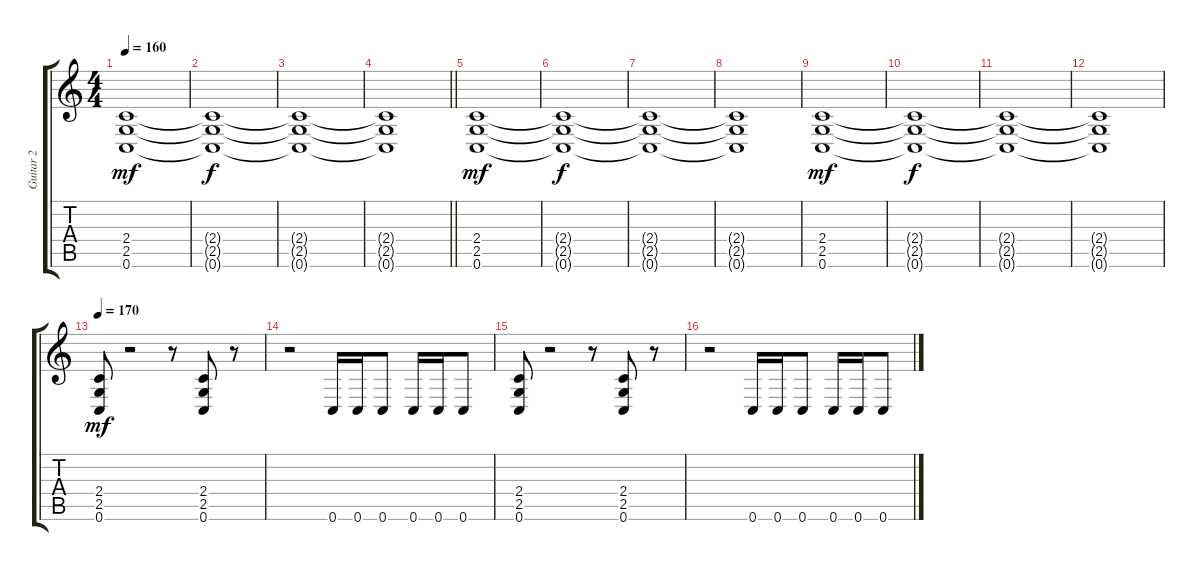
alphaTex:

\track ("Guitar 2" "Guitar 2") {instrument overdrivenguitar}
\staff {score tabs}
\tuning (C4 G3 Eb3 Bb2 F2 C2) {hide}
\ts (4 4)
\tempo 160
\clef g2
\ks c
(2.4 2.5 0.6).1{dy mf} |
(2.4{t} 2.5{t} 0.6{t}).1{dy f} |
(2.4{t} 2.5{t} 0.6{t}).1 |
\barLineRight lightlight
(2.4{t} 2.5{t} 0.6{t}).1 |
(2.4 2.5 0.6).1{dy mf} |
(2.4{t} 2.5{t} 0.6{t}).1{dy f} |
(2.4{t} 2.5{t} 0.6{t}).1 |
(2.4{t} 2.5{t} 0.6{t}).1 |
(2.4 2.5 0.6).1{dy mf} |
(2.4{t} 2.5{t} 0.6{t}).1{dy f} |
(2.4{t} 2.5{t} 0.6{t}).1 |
(2.4{t} 2.5{t} 0.6{t}).1 |
\tempo 170
(2.4 2.5 0.6).8{dy mf} r.2 r.8 (2.4 2.5 0.6).8 r.8 |
r.2 0.6.16 0.6.16 0.6.8 0.6.16 0.6.16 0.6.8 |
(2.4 2.5 0.6).8 r.2 r.8 (2.4 2.5 0.6).8 r.8 |
r.2 0.6.16 0.6.16 0.6.8 0.6.16 0.6.16 0.6.8
